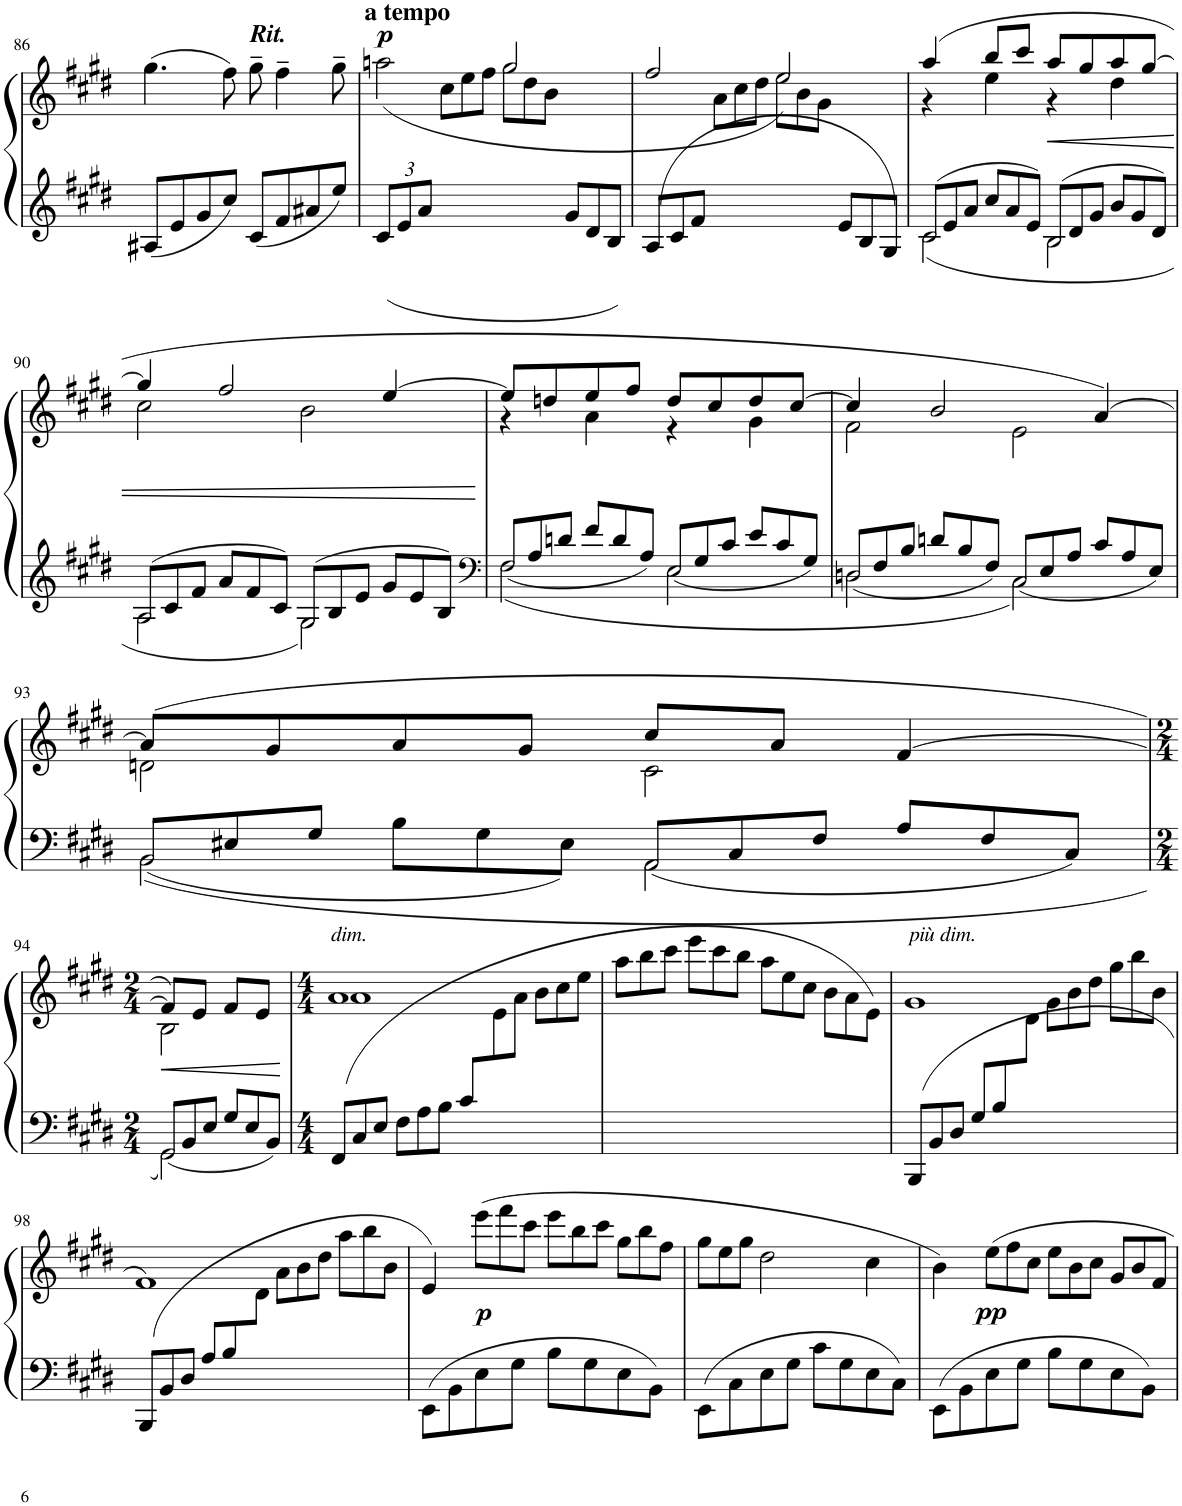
**kern	**kern	**dynam
*part1	*part1	*part1
*staff2	*staff1	*staff1/2
*I"Piano	*	*
*I'Pno.	*	*
!!LO:PB:g=z
*clefG2	*clefG2	*
*k[f#c#g#d#]	*k[f#c#g#d#]	*
*M4/4	*M4/4	*
*met(c)	*met(c)	*
=86	=86	=86
8A#X/L	(4.gg#\	.
8e/	.	.
8g#/	.	.
8cc#/J	8ff#\)	.
!	!LO:TX:a:Bi:t=Rit.	!
8c#/L	8gg#~\	.
8f#/	4ff#~\	.
8a#X/	.	.
8ee/J	8gg#~\	.
=87	=87	=87
*Xbrackettup	*	*
*^	*^	*
!	!	!LO:TX:a:B:t=a tempo	!	!
!	!	!	!	!LO:DY:a
12c#/L	1ryy	4ryy	(2aan\	p
12e/	.	.	.	.
12a/J	.	.	.	.
*	*	*Xbrackettup	*	*
2ryy	.	12cc#\L	.	.
.	.	12ee\	.	.
.	.	12ff#\J	.	.
.	.	12gg#\L	2gg#/	.
.	.	12dd#\	.	.
.	.	12b\J	.	.
12g#/L	.	4ryy	.	.
12d#/	.	.	.	.
12B/J	.	.	.	.
=88	=88	=88	=88	=88
12A/L	1ryy	4ryy	2ff#/	.
12c#/	.	.	.	.
12f#/J	.	.	.	.
2ryy	.	12a\L	.	.
.	.	12cc#\	.	.
.	.	12dd#\J	.	.
.	.	12ee\L	2ee/)	.
.	.	12b\	.	.
.	.	12g#\J	.	.
12e/L	.	4ryy	.	.
12B/	.	.	.	.
12G#/J	.	.	.	.
=89	=89	=89	=89	=89
12c#/L	2c#\	(4aa/	4r	.
12e/	.	.	.	.
12a/J	.	.	.	.
12cc#/L	.	8bb/L	4ee\	.
12a/	.	.	.	.
.	.	8ccc#/J	.	.
12e/J	.	.	.	.
!	!	!	!	!LO:HP:b
12B/L	2B\	8aa/L	4r	<
12d#/	.	.	.	.
.	.	8gg#/	.	.
12g#/J	.	.	.	.
12b/L	.	8aa/	4dd#\	.
12g#/	.	.	.	.
.	.	[8gg#/J	.	.
12d#/J	.	.	.	.
!!LO:LB:g=z	!!
=90	=90	=90	=90	=90
12A/L	2A\	4gg#/]	2cc#\	.
12c#/	.	.	.	.
12f#/J	.	.	.	.
12a/L	.	2ff#/	.	.
12f#/	.	.	.	.
12c#/J	.	.	.	.
12G#/L	2G#\	.	2b\	.
12B/	.	.	.	.
12e/J	.	.	.	.
12g#/L	.	[4ee/	.	.
12e/	.	.	.	.
12B/J	.	.	.	.
=91	=91	=91	=91	=91
*clefF4	*	*	*	*
12F#/L	2F#\	8ee/L]	4r	.
12A/	.	.	.	.
.	.	8ddn/	.	.
12dn/J	.	.	.	.
12f#/L	.	8ee/	4a\	.
12d/	.	.	.	.
.	.	8ff#/J	.	.
12A/J	.	.	.	.
12E/L	2E\	8dd/L	4r	.
12G#/	.	.	.	.
.	.	8cc#/	.	.
12c#/J	.	.	.	.
12e/L	.	8dd/	4g#\	.
12c#/	.	.	.	.
.	.	[8cc#/J	.	.
12G#/J	.	.	.	.
=92	=92	=92	=92	=92
12Dn/L	2D\	4cc#/]	2f#\	.
12F#/	.	.	.	.
12B/J	.	.	.	.
12dn/L	.	2b/	.	.
12B/	.	.	.	.
12F#/J	.	.	.	.
12C#/L	2C#\	.	2e\	.
12E/	.	.	.	.
12A/J	.	.	.	.
12c#/L	.	[4a/)	.	.
12A/	.	.	.	.
12E/J	.	.	.	.
!!LO:LB:g=z	!!
=93	=93	=93	=93	=93
12BB/L	2BB\	(8a/L]	2dn\	.
12E#X/	.	.	.	.
.	.	8g#/	.	.
12G#/J	.	.	.	.
12B\L	.	8a/	.	.
12G#\	.	.	.	.
.	.	8g#/J	.	.
12E#\J	.	.	.	.
12AA/L	2AA\	8cc#/L	2c#\	.
12C#/	.	.	.	.
.	.	8a/J	.	.
12F#/J	.	.	.	.
12A/L	.	[4f#/	.	.
12F#/	.	.	.	.
12C#/J	.	.	.	.
!!LO:LB:g=z	!!
=94	=94	=94	=94	=94
*M2/4	*	*M2/4	*	*
12GG#/L	2GG#\	8f#/L])	2B\	.
12BB/	.	.	.	.
.	.	8e/J	.	.
12E/J	.	.	.	.
12G#/L	.	8f#/L	.	.
12E/	.	.	.	.
.	.	8e/J	.	.
12BB/J	.	.	.	.
*v	*v	*	*	*
*	*v	*v	*
.	.	[
=95	=95	=95
*M4/4	*M4/4	*
*	*^	*
*	*	*^	*
!	!LO:TX:a:i:t=dim.	!	!	!
(12FF#/L	1a	1a	12%7ryy	.
12C#/	.	.	.	.
12E/J	.	.	.	.
12F#\L	.	.	.	.
12A\	.	.	.	.
12B\J	.	.	.	.
12c#/L	.	.	.	.
12%5ryy	.	.	12e\	.
.	.	.	12a\J	.
.	.	.	12b\L	.
.	.	.	12cc#\	.
.	.	.	12ee\J	.
*	*	*v	*v	*
=96	=96	=96	=96
1ryy	1ryy	12aa\L	.
.	.	12bb\	.
.	.	12ccc#\J	.
.	.	12eee\L	.
.	.	12ccc#\	.
.	.	12bb\J	.
.	.	12aa\L	.
.	.	12ee\	.
.	.	12cc#\J	.
.	.	12b\L	.
.	.	12a\	.
.	.	12e\J)	.
=97	=97	=97	=97
!	!LO:TX:a:i:t=più dim.	!	!
(12BBB/L	1g#	12%5ryy	.
12BB/	.	.	.
12D#/J	.	.	.
12G#/L	.	.	.
12B/	.	.	.
12%7ryy	.	12d#\J	.
.	.	12g#\L	.
.	.	12b\	.
.	.	12dd#\J	.
.	.	12gg#\L	.
.	.	12bb\	.
.	.	12b\J	.
!!LO:LB:g=z	!!
=98	=98	=98	=98
(12BBB/L	12%5ryy	1f#)	.
12BB/	.	.	.
12D#/J	.	.	.
12A/L	.	.	.
12B/	.	.	.
12%7ryy	12d#\J	.	.
.	12a\L	.	.
.	12b\	.	.
.	12dd#\J	.	.
.	12aa\L	.	.
.	12bb\	.	.
.	12b\J	.	.
*	*v	*v	*
=99	=99	=99
8EE\L	4e/)	.
8BB\	.	.
!	!	!LO:DY:b
8E\	(12eee\L	p
.	12fff#\	.
8G#\J	.	.
.	12ccc#\J	.
8B\L	12eee\L	.
.	12bb\	.
8G#\	.	.
.	12ccc#\J	.
8E\	12gg#\L	.
.	12bb\	.
8BB\J	.	.
.	12ff#\J	.
=100	=100	=100
8EE\L	12gg#\L	.
.	12ee\	.
8C#\	.	.
.	12gg#\J	.
8E\	2dd#\	.
8G#\J	.	.
8c#\L	.	.
8G#\	.	.
8E\	4cc#\	.
8C#\J	.	.
=101	=101	=101
8EE\L	4b\)	.
8BB\	.	.
!	!	!LO:DY:b
8E\	12ee\L	pp
.	12ff#\	.
8G#\J	.	.
.	12cc#\J	.
8B\L	12ee\L	.
.	12b\	.
8G#\	.	.
.	12cc#\J	.
8E\	12g#/L	.
.	12b/	.
8BB\J	.	.
.	12f#/J	.
=	=	=
*-	*-	*-
